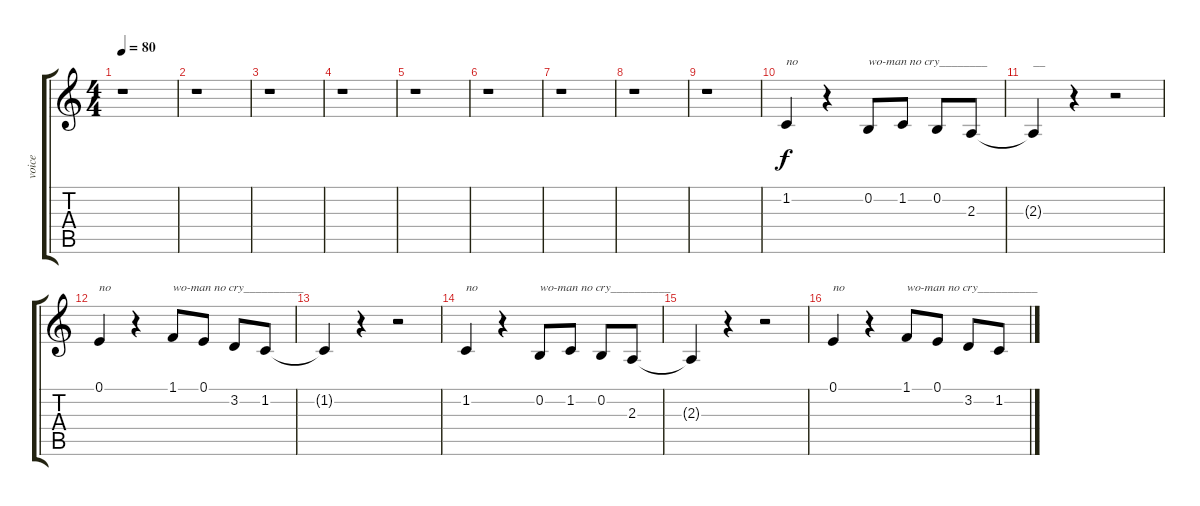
\track ("voice" "voice") {instrument choiraahs}
\staff {score tabs}
\tuning (E4 B3 G3 D3 A2 E2) {hide}
\ts (4 4)
\tempo 80
\clef g2
\ks c
r.1{dy f instrument choiraahs} |
r.1 |
r.1 |
r.1 |
r.1 |
r.1 |
r.1 |
r.1 |
r.1 |
1.2.4{txt "no"} r.4 0.2.8{txt "wo-man no cry________"} 1.2.8 0.2.8 2.3.8 |
2.3{t}.4{txt "__"} r.4 r.2 |
0.1.4{txt "no"} r.4 1.1.8{txt "wo-man no cry__________"} 0.1.8 3.2.8 1.2.8 |
1.2{t}.4 r.4 r.2 |
1.2.4{txt "no"} r.4 0.2.8{txt "wo-man no cry__________"} 1.2.8 0.2.8 2.3.8 |
2.3{t}.4 r.4 r.2 |
0.1.4{txt "no"} r.4 1.1.8{txt "wo-man no cry__________"} 0.1.8 3.2.8 1.2.8
